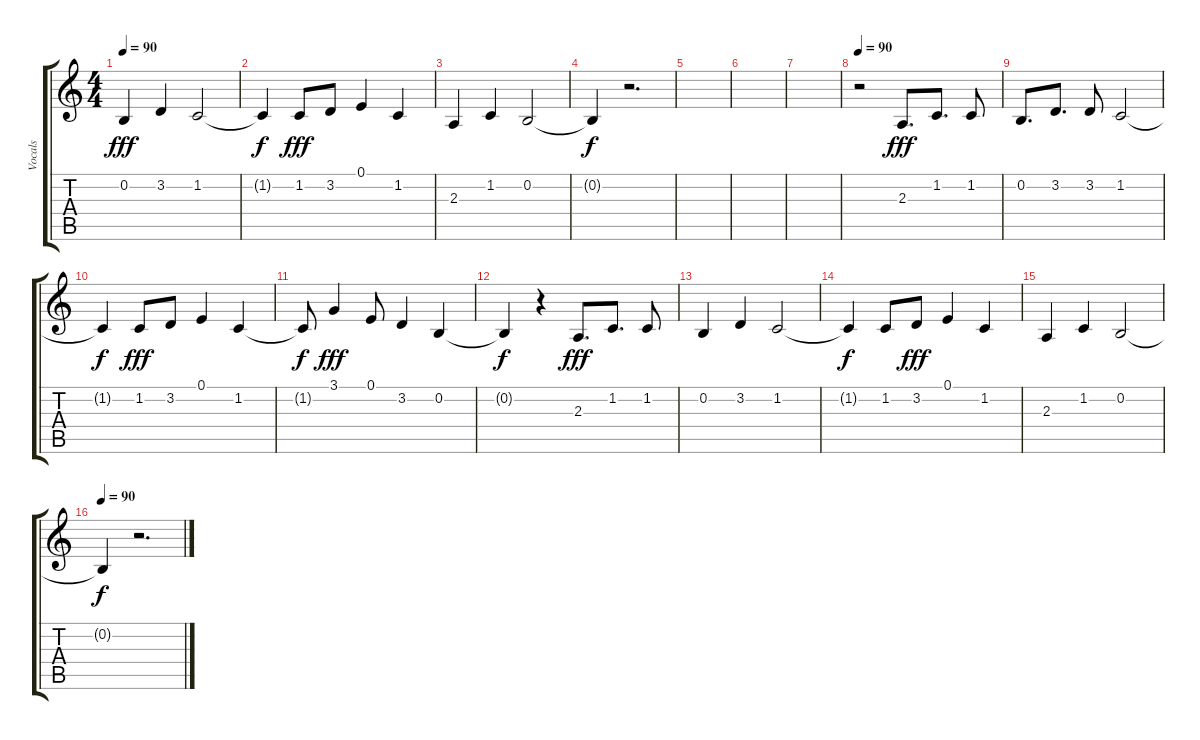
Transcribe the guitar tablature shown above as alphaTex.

\track ("Vocals" "Vocals") {instrument lead3calliope}
\staff {score tabs}
\tuning (E4 B3 G3 D3 A2 E2) {hide}
\ts (4 4)
\tempo 90
\clef g2
\ks c
0.2.4{dy fff} 3.2.4 1.2.2 |
1.2{t}.4{dy f} 1.2.8{dy fff} 3.2.8 0.1.4 1.2.4 |
2.3.4 1.2.4 0.2.2 |
0.2{t}.4{dy f} r.2{d} |
|
|
|
\tempo 90
r.2 2.3.8{d dy fff} 1.2.8{d} 1.2.8 |
0.2.8{d} 3.2.8{d} 3.2.8 1.2.2 |
1.2{t}.4{dy f} 1.2.8{dy fff} 3.2.8 0.1.4 1.2.4 |
1.2{t}.8{dy f} 3.1.4{dy fff} 0.1.8 3.2.4 0.2.4 |
0.2{t}.4{dy f} r.4 2.3.8{d dy fff} 1.2.8{d} 1.2.8 |
0.2.4 3.2.4 1.2.2 |
1.2{t}.4{dy f} 1.2.8 3.2.8{dy fff} 0.1.4 1.2.4 |
2.3.4 1.2.4 0.2.2 |
\tempo 90
0.2{t}.4{dy f} r.2{d}
